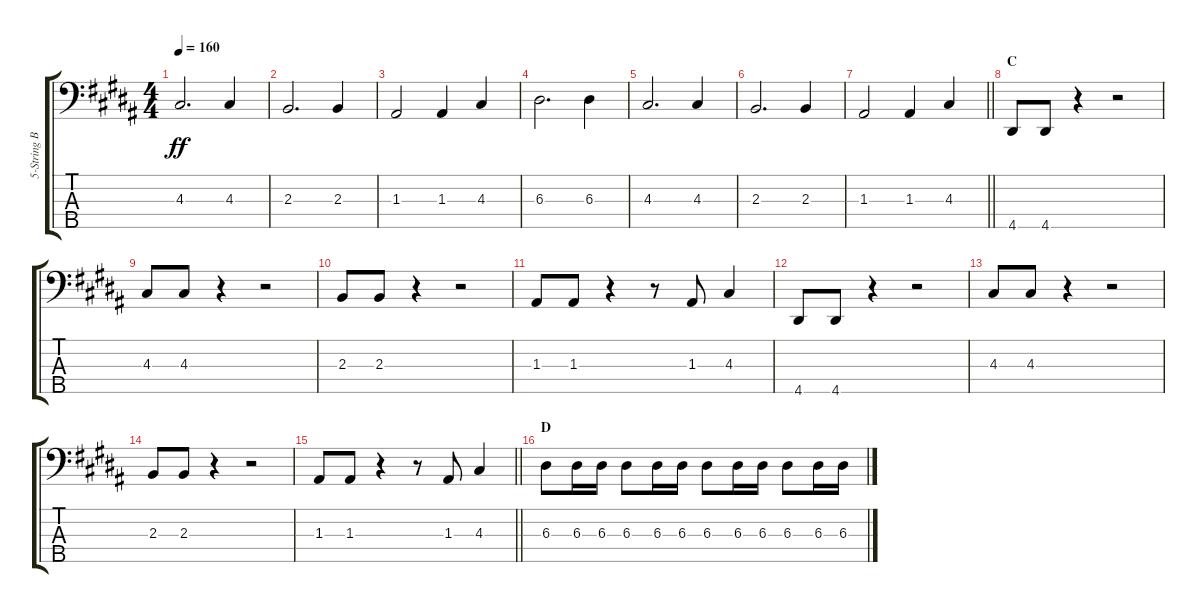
\track ("5-String Bass" "5-String B") {instrument electricbasspick}
\staff {score tabs}
\tuning (G2 D2 A1 E1 B0) {hide}
\ts (4 4)
\tempo 160
\clef f4
\ks b
4.3.2{d dy ff} 4.3.4 |
2.3.2{d} 2.3.4 |
1.3.2 1.3.4 4.3.4 |
6.3.2{d} 6.3.4 |
4.3.2{d} 4.3.4 |
2.3.2{d} 2.3.4 |
\barLineRight lightlight
1.3.2 1.3.4 4.3.4 |
\section ("" "C")
4.5.8 4.5.8 r.4 r.2 |
4.3.8 4.3.8 r.4 r.2 |
2.3.8 2.3.8 r.4 r.2 |
1.3.8 1.3.8 r.4 r.8 1.3.8 4.3.4 |
4.5.8 4.5.8 r.4 r.2 |
4.3.8 4.3.8 r.4 r.2 |
2.3.8 2.3.8 r.4 r.2 |
\barLineRight lightlight
1.3.8 1.3.8 r.4 r.8 1.3.8 4.3.4 |
\section ("" "D")
6.3.8 6.3.16 6.3.16 6.3.8 6.3.16 6.3.16 6.3.8 6.3.16 6.3.16 6.3.8 6.3.16 6.3.16
